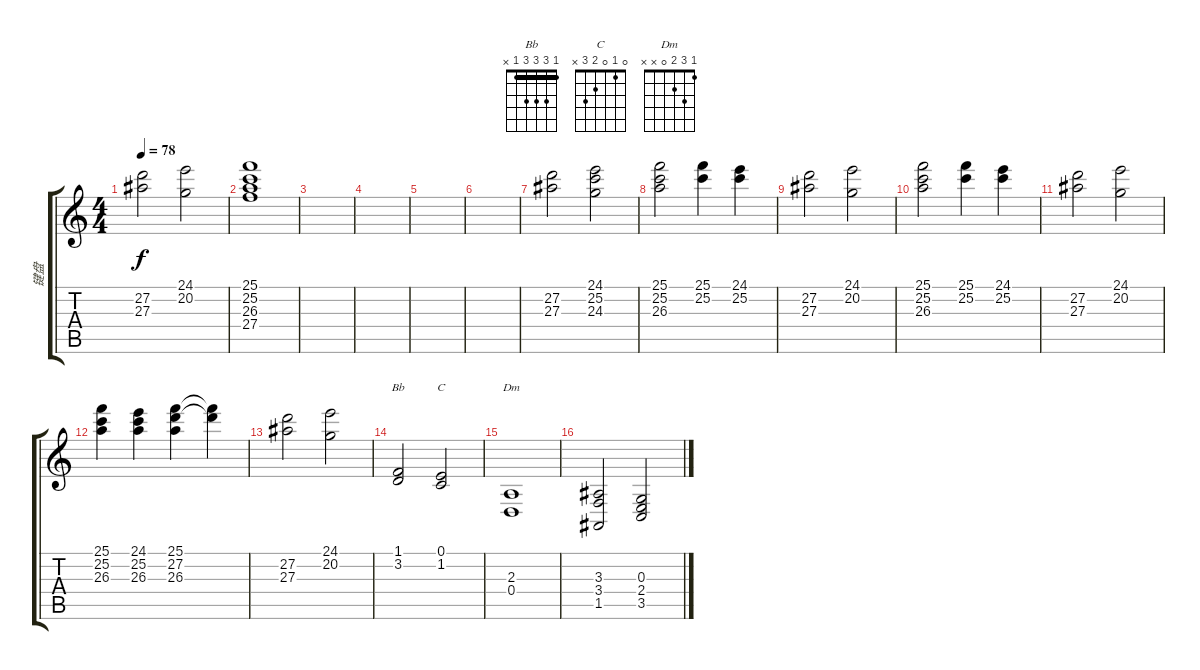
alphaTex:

\track ("键盘" "键盘") {instrument stringensemble1}
\staff {score tabs}
\tuning (E4 B3 G3 D3 A2 E2) {hide}
\chord ("Bb" 1 3 3 3 1 x) {barre 1}
\chord ("C" 0 1 0 2 3 x)
\chord ("Dm" 1 3 2 0 x x)
\ts (4 4)
\tempo 78
\clef g2
\ks c
(27.2 27.3).2{dy f} (24.1 20.2).2 |
(25.1 25.2 26.3 27.4).1 |
|
|
|
|
(27.2 27.3).2 (24.1 25.2 24.3).2 |
(25.1 25.2 26.3).2 (25.1 25.2).4 (24.1 25.2).4 |
(27.2 27.3).2 (24.1 20.2).2 |
(25.1 25.2 26.3).2 (25.1 25.2).4 (24.1 25.2).4 |
(27.2 27.3).2 (24.1 20.2).2 |
(25.1 25.2 26.3).4 (24.1 25.2 26.3).4 (25.1 27.2 26.3).4 (25.1{t} 27.2{t}).4 |
(27.2 27.3).2 (24.1 20.2).2 |
(1.1 3.2).2{ch "Bb" volume 10 instrument stringensemble1} (0.1 1.2).2{ch "C"} |
(2.3 0.4).1{ch "Dm"} |
(3.3 3.4 1.5).2 (0.3 2.4 3.5).2
